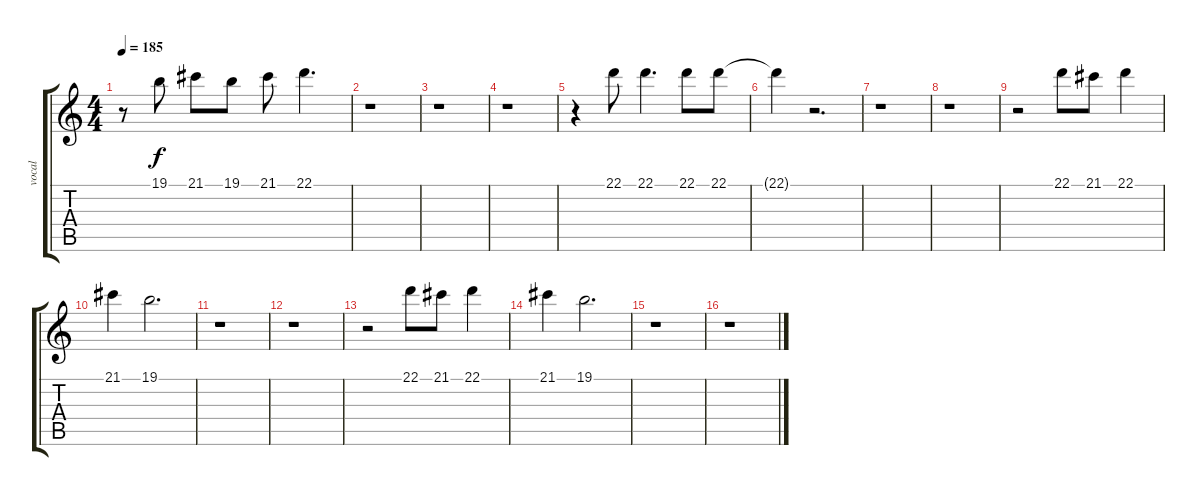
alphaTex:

\track ("vocal" "vocal") {instrument oboe}
\staff {score tabs}
\tuning (E4 B3 G3 D3 A2 E2) {hide}
\ts (4 4)
\tempo 185
\clef g2
\ks c
r.8{dy f} 19.1.8 21.1.8 19.1.8 21.1.8 22.1.4{d} |
r.1 |
r.1 |
r.1 |
r.4 22.1.8 22.1.4{d} 22.1.8 22.1.8 |
22.1{t}.4 r.2{d} |
r.1 |
r.1 |
r.2 22.1.8 21.1.8 22.1.4 |
21.1.4 19.1.2{d} |
r.1 |
r.1 |
r.2 22.1.8 21.1.8 22.1.4 |
21.1.4 19.1.2{d} |
r.1 |
r.1
